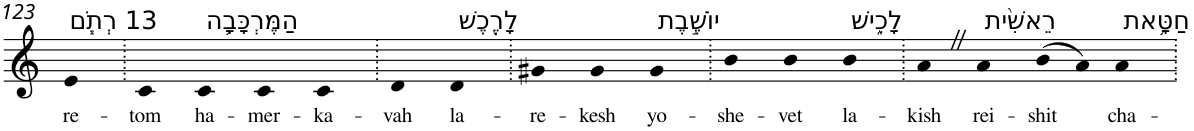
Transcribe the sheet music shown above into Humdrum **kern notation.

**kern	**text
*part1	*part1
*staff1	*staff1
*I"Piano	*
*I'Pno	*
!!LO:PB:g=z
*clefG2	*
*k[]	*
=123	=123
!LO:TX:a:t=13 רְתֹ֧ם	!
!	!LO:LY:b
4e	re-
=124.	=124.
!	!LO:LY:b
4c	-tom
!LO:TX:a:t=הַמֶּרְכָּבָ֛ה	!
!	!LO:LY:b
4c	ha-
!	!LO:LY:b
4c	-mer-
!	!LO:LY:b
4c	-ka-
=125.	=125.
!	!LO:LY:b
4d	-vah
!LO:TX:a:t=לָרֶ֖כֶשׁ	!
!	!LO:LY:b
4d	la-
=126.	=126.
!	!LO:LY:b
4g#X	-re-
!	!LO:LY:b
4g#	-kesh
!LO:TX:a:t=יוֹשֶׁ֣בֶת	!
!	!LO:LY:b
4g#	yo-
=127.	=127.
!	!LO:LY:b
4b	-she-
!	!LO:LY:b
4b	-vet
!LO:TX:a:t=לָכִ֑ישׁ	!
!	!LO:LY:b
4b	la-
=128.	=128.
!	!LO:LY:b
4aZ	-kish
!LO:TX:a:t=רֵאשִׁ֨ית	!
!	!LO:LY:b
4a	rei-
!	!LO:LY:b
(>8b	-shit
8a)	.
!LO:TX:a:t=חַטָּ֥את	!
!	!LO:LY:b
4a	cha-
=.	=.
*-	*-
